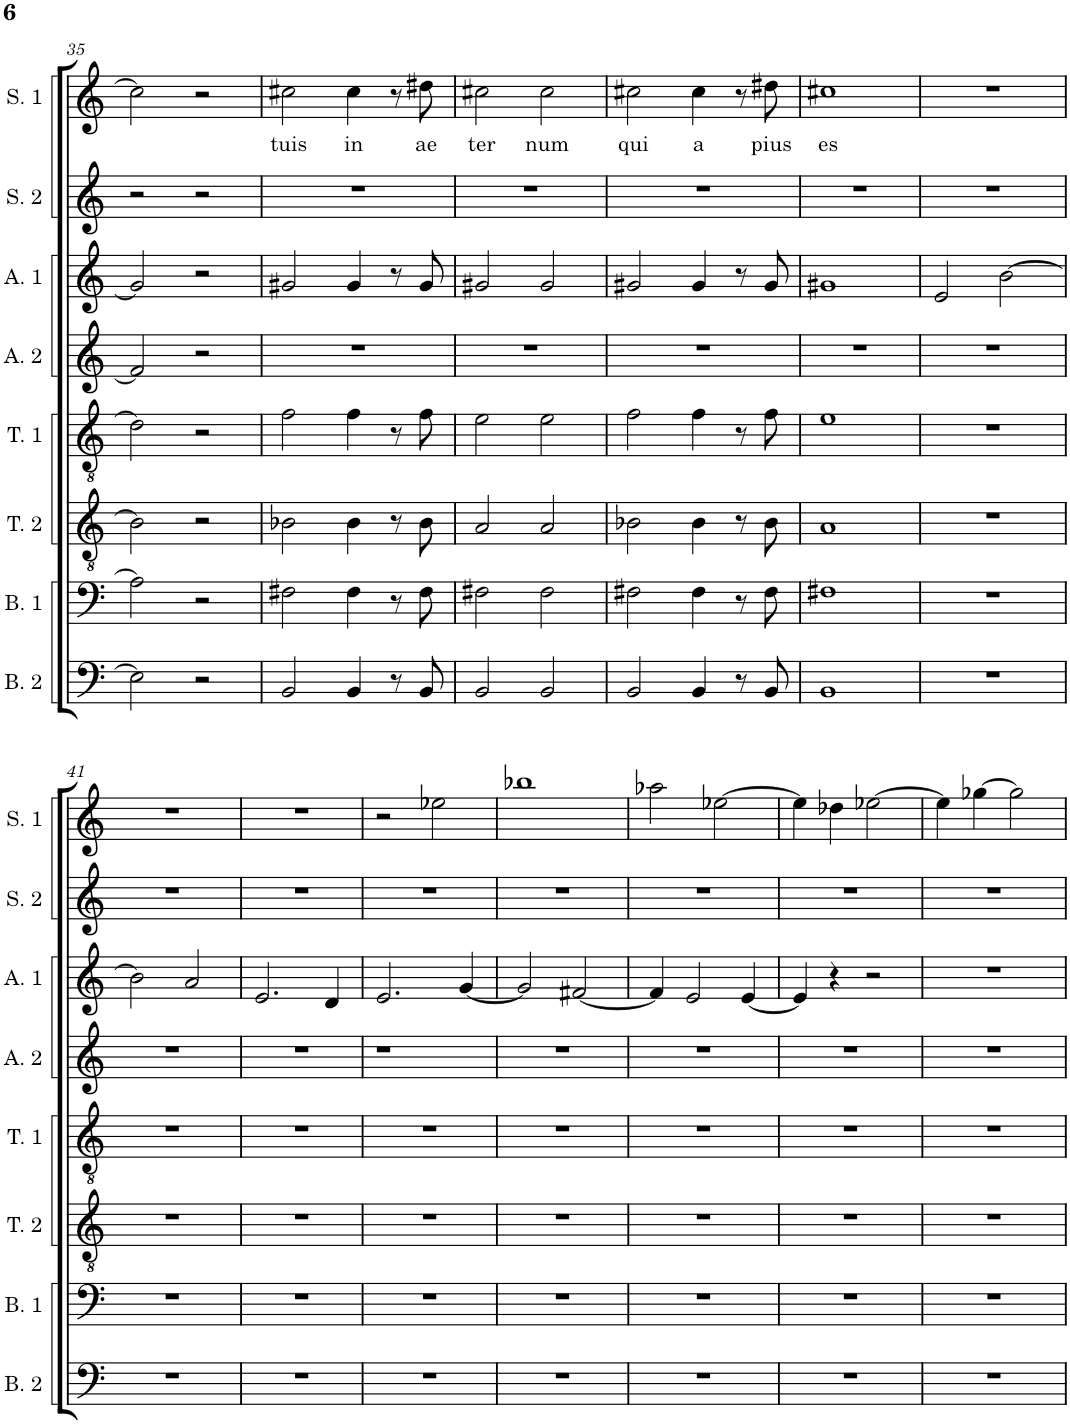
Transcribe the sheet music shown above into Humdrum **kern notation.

**kern	**kern	**kern	**kern	**kern	**kern	**kern	**kern	**text
*part8	*part7	*part6	*part5	*part4	*part3	*part2	*part1	*part1
*staff8	*staff7	*staff6	*staff5	*staff4	*staff3	*staff2	*staff1	*staff1
*I"Bass 2	*I"Bass 1	*I"Tenor 2	*I"Tenor 1	*I"Alto 2	*I"Alto 1	*I"Soprano 2	*I"Soprano 1	*
*I'B. 2	*I'B. 1	*I'T. 2	*I'T. 1	*I'A. 2	*I'A. 1	*I'S. 2	*I'S. 1	*
!!LO:PB:g=z
*clefF4	*clefF4	*clefGv2	*clefGv2	*clefG2	*clefG2	*clefG2	*clefG2	*
*k[]	*k[]	*k[]	*k[]	*k[]	*k[]	*k[]	*k[]	*
*M4/4	*M4/4	*M4/4	*M4/4	*M4/4	*M4/4	*M4/4	*M4/4	*
=35	=35	=35	=35	=35	=35	=35	=35	=35
2E\]	2A\]	2B\]	2d\]	2f#/]	2g/]	2r	2cc#\]	.
2r	2r	2r	2r	2r	2r	2r	2r	.
=36	=36	=36	=36	=36	=36	=36	=36	=36
!	!	!	!	!	!	!	!	!LO:LY:b
2BB/	2F#X\	2B-X\	2f\	1r	2g#X/	1r	2cc#X\	tuis
!	!	!	!	!	!	!	!	!LO:LY:b
4BB/	4F#\	4B-\	4f\	.	4g#/	.	4cc#\	in
8r	8r	8r	8r	.	8r	.	8r	.
!	!	!	!	!	!	!	!	!LO:LY:b
8BB/	8F#\	8B-\	8f\	.	8g#/	.	8dd#X\	ae
=37	=37	=37	=37	=37	=37	=37	=37	=37
!	!	!	!	!	!	!	!	!LO:LY:b
2BB/	2F#X\	2A/	2e\	1r	2g#X/	1r	2cc#X\	ter
!	!	!	!	!	!	!	!	!LO:LY:b
2BB/	2F#\	2A/	2e\	.	2g#/	.	2cc#\	num
=38	=38	=38	=38	=38	=38	=38	=38	=38
!	!	!	!	!	!	!	!	!LO:LY:b
2BB/	2F#X\	2B-X\	2f\	1r	2g#X/	1r	2cc#X\	qui
!	!	!	!	!	!	!	!	!LO:LY:b
4BB/	4F#\	4B-\	4f\	.	4g#/	.	4cc#\	a
8r	8r	8r	8r	.	8r	.	8r	.
!	!	!	!	!	!	!	!	!LO:LY:b
8BB/	8F#\	8B-\	8f\	.	8g#/	.	8dd#X\	pius
=39	=39	=39	=39	=39	=39	=39	=39	=39
!	!	!	!	!	!	!	!	!LO:LY:b
1BB	1F#X	1A	1e	1r	1g#X	1r	1cc#X	es
=40	=40	=40	=40	=40	=40	=40	=40	=40
1r	1r	1r	1r	1r	2e/	1r	1r	.
.	.	.	.	.	[2b\	.	.	.
!!LO:LB:g=z
=41	=41	=41	=41	=41	=41	=41	=41	=41
1r	1r	1r	1r	1r	2b\]	1r	1r	.
.	.	.	.	.	2a/	.	.	.
=42	=42	=42	=42	=42	=42	=42	=42	=42
1r	1r	1r	1r	1r	2.e/	1r	1r	.
.	.	.	.	.	4d/	.	.	.
=43	=43	=43	=43	=43	=43	=43	=43	=43
1r	1r	1r	1r	1r	2.e/	1r	2r	.
.	.	.	.	.	.	.	2ee-X\	.
.	.	.	.	.	[4g/	.	.	.
=44	=44	=44	=44	=44	=44	=44	=44	=44
1r	1r	1r	1r	1r	2g/]	1r	1bb-X	.
.	.	.	.	.	[2f#X/	.	.	.
=45	=45	=45	=45	=45	=45	=45	=45	=45
1r	1r	1r	1r	1r	4f#/]	1r	2aa-X\	.
.	.	.	.	.	2e/	.	.	.
.	.	.	.	.	.	.	[2ee-X\	.
.	.	.	.	.	[4e/	.	.	.
=46	=46	=46	=46	=46	=46	=46	=46	=46
1r	1r	1r	1r	1r	4e/]	1r	4ee-\]	.
.	.	.	.	.	4r	.	4dd-X\	.
.	.	.	.	.	2r	.	[2ee-X\	.
=47	=47	=47	=47	=47	=47	=47	=47	=47
1r	1r	1r	1r	1r	1r	1r	4ee-\]	.
.	.	.	.	.	.	.	[4gg-X\	.
.	.	.	.	.	.	.	2gg-\]	.
=	=	=	=	=	=	=	=	=
*-	*-	*-	*-	*-	*-	*-	*-	*-
